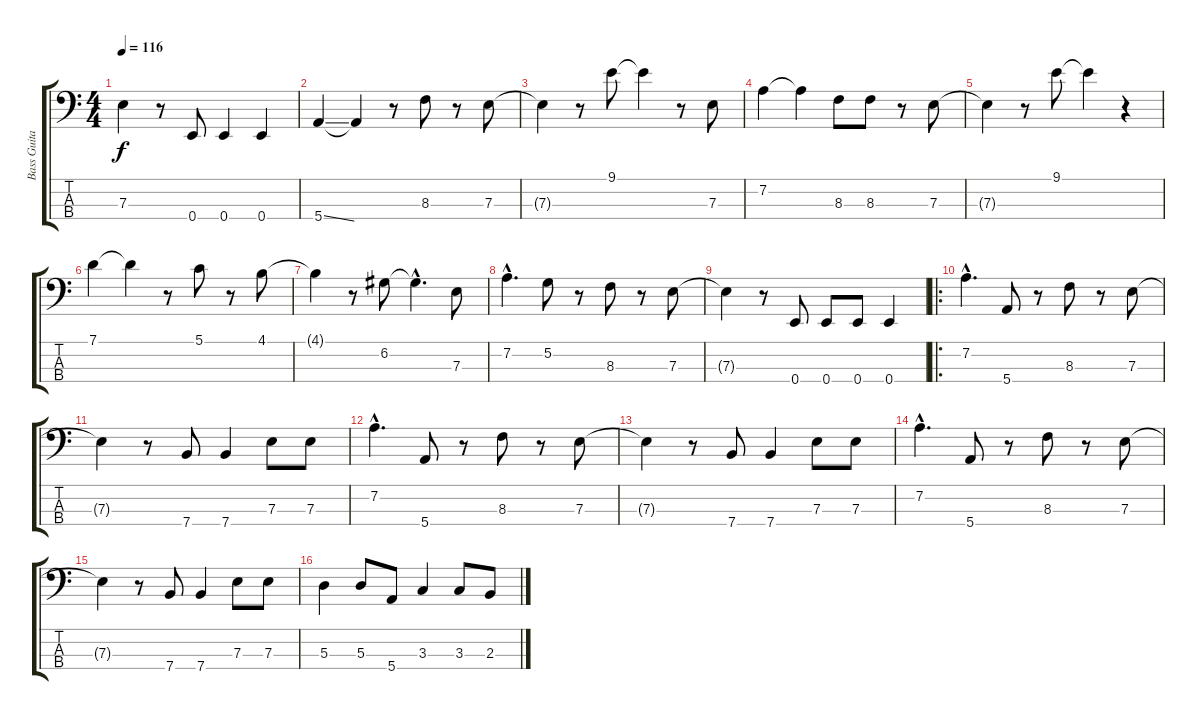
\track ("Bass Guitar" "Bass Guita") {instrument electricbassfinger}
\staff {score tabs}
\tuning (G2 D2 A1 E1) {hide}
\ts (4 4)
\tempo 116
\clef f4
\ks c
7.3{t}.4{dy f} r.8 0.4.8 0.4.4 0.4.4 |
5.4{ss}.4 5.4{t}.4 r.8 8.3.8 r.8 7.3.8 |
7.3{t}.4 r.8 9.1.8 9.1{t}.4 r.8 7.3.8 |
7.2.4 7.2{t}.4 8.3.8 8.3.8 r.8 7.3.8 |
7.3{t}.4 r.8 9.1.8 9.1{t}.4 r.4 |
7.1.4 7.1{t}.4 r.8 5.1.8 r.8 4.1.8 |
4.1{t}.4 r.8 6.2.8 6.2{hac t}.4{d} 7.3.8 |
7.2{hac}.4{d} 5.2.8 r.8 8.3.8 r.8 7.3.8 |
7.3{t}.4 r.8 0.4.8 0.4.8 0.4.8 0.4.4 |
\ro
7.2{hac}.4{d} 5.4.8 r.8 8.3.8 r.8 7.3.8 |
7.3{t}.4 r.8 7.4.8 7.4.4 7.3.8 7.3.8 |
7.2{hac}.4{d} 5.4.8 r.8 8.3.8 r.8 7.3.8 |
7.3{t}.4 r.8 7.4.8 7.4.4 7.3.8 7.3.8 |
7.2{hac}.4{d} 5.4.8 r.8 8.3.8 r.8 7.3.8 |
7.3{t}.4 r.8 7.4.8 7.4.4 7.3.8 7.3.8 |
5.3.4 5.3.8 5.4.8 3.3.4 3.3.8 2.3.8
